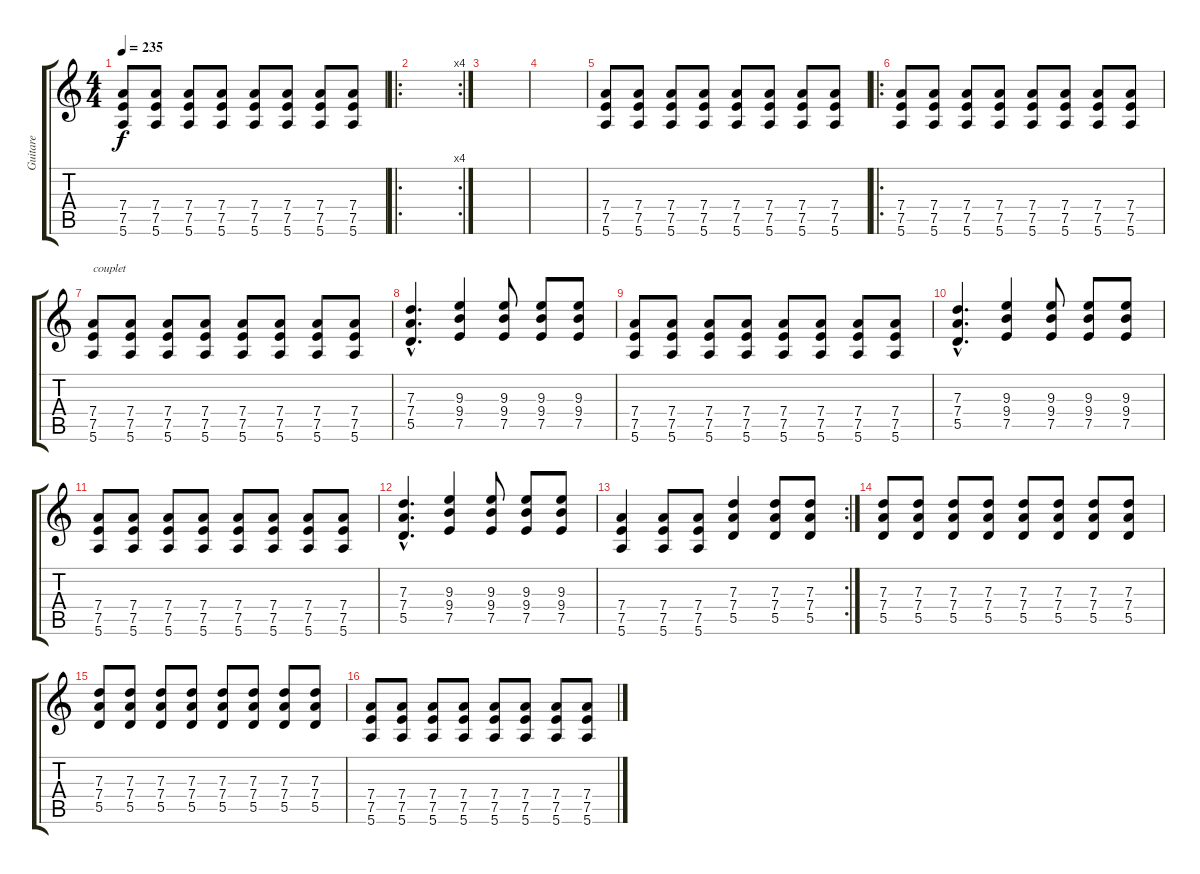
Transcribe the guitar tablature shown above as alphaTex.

\track ("Guitare" "Guitare") {instrument distortionguitar}
\staff {score tabs}
\tuning (E4 B3 G3 D3 A2 E2) {hide}
\ts (4 4)
\tempo 235
\clef g2
\ks c
(7.4 7.5 5.6).8{dy f} (7.4 7.5 5.6).8 (7.4 7.5 5.6).8 (7.4 7.5 5.6).8 (7.4 7.5 5.6).8 (7.4 7.5 5.6).8 (7.4 7.5 5.6).8 (7.4 7.5 5.6).8 |
\ro
\rc 4
|
|
|
(7.4 7.5 5.6).8 (7.4 7.5 5.6).8 (7.4 7.5 5.6).8 (7.4 7.5 5.6).8 (7.4 7.5 5.6).8 (7.4 7.5 5.6).8 (7.4 7.5 5.6).8 (7.4 7.5 5.6).8 |
\ro
(7.4 7.5 5.6).8 (7.4 7.5 5.6).8 (7.4 7.5 5.6).8 (7.4 7.5 5.6).8 (7.4 7.5 5.6).8 (7.4 7.5 5.6).8 (7.4 7.5 5.6).8 (7.4 7.5 5.6).8 |
(7.4 7.5 5.6).8{txt "couplet"} (7.4 7.5 5.6).8 (7.4 7.5 5.6).8 (7.4 7.5 5.6).8 (7.4 7.5 5.6).8 (7.4 7.5 5.6).8 (7.4 7.5 5.6).8 (7.4 7.5 5.6).8 |
(7.3{hac} 7.4{hac} 5.5{hac}).4{d} (9.3 9.4 7.5).4 (9.3 9.4 7.5).8 (9.3 9.4 7.5).8 (9.3 9.4 7.5).8 |
(7.4 7.5 5.6).8 (7.4 7.5 5.6).8 (7.4 7.5 5.6).8 (7.4 7.5 5.6).8 (7.4 7.5 5.6).8 (7.4 7.5 5.6).8 (7.4 7.5 5.6).8 (7.4 7.5 5.6).8 |
(7.3{hac} 7.4{hac} 5.5{hac}).4{d} (9.3 9.4 7.5).4 (9.3 9.4 7.5).8 (9.3 9.4 7.5).8 (9.3 9.4 7.5).8 |
(7.4 7.5 5.6).8 (7.4 7.5 5.6).8 (7.4 7.5 5.6).8 (7.4 7.5 5.6).8 (7.4 7.5 5.6).8 (7.4 7.5 5.6).8 (7.4 7.5 5.6).8 (7.4 7.5 5.6).8 |
(7.3{hac} 7.4{hac} 5.5{hac}).4{d} (9.3 9.4 7.5).4 (9.3 9.4 7.5).8 (9.3 9.4 7.5).8 (9.3 9.4 7.5).8 |
\rc 2
(7.4 7.5 5.6).4 (7.4 7.5 5.6).8 (7.4 7.5 5.6).8 (7.3 7.4 5.5).4 (7.3 7.4 5.5).8 (7.3 7.4 5.5).8 |
(7.3 7.4 5.5).8 (7.3 7.4 5.5).8 (7.3 7.4 5.5).8 (7.3 7.4 5.5).8 (7.3 7.4 5.5).8 (7.3 7.4 5.5).8 (7.3 7.4 5.5).8 (7.3 7.4 5.5).8 |
(7.3 7.4 5.5).8 (7.3 7.4 5.5).8 (7.3 7.4 5.5).8 (7.3 7.4 5.5).8 (7.3 7.4 5.5).8 (7.3 7.4 5.5).8 (7.3 7.4 5.5).8 (7.3 7.4 5.5).8 |
(7.4 7.5 5.6).8 (7.4 7.5 5.6).8 (7.4 7.5 5.6).8 (7.4 7.5 5.6).8 (7.4 7.5 5.6).8 (7.4 7.5 5.6).8 (7.4 7.5 5.6).8 (7.4 7.5 5.6).8
